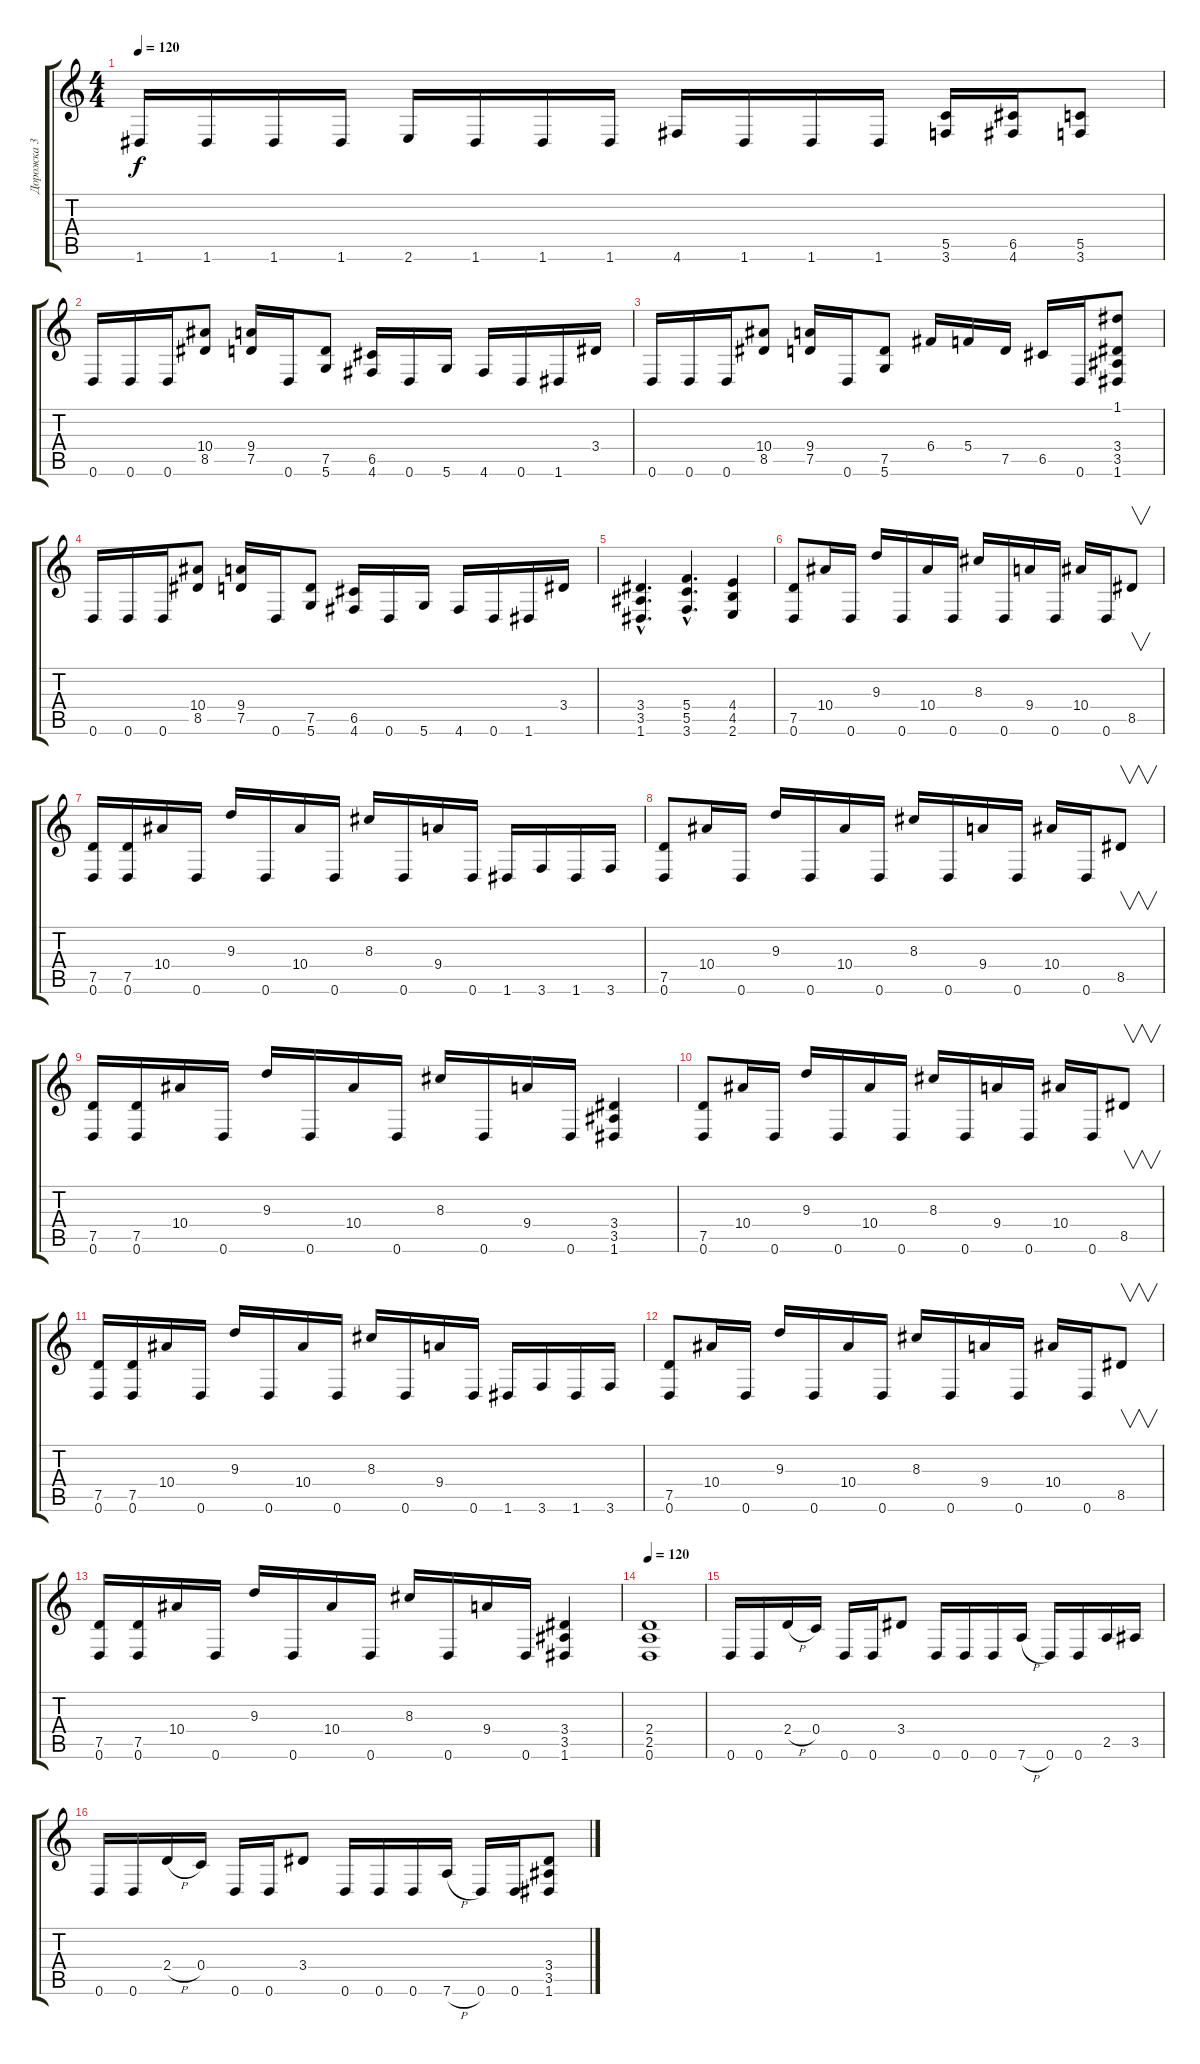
\track ("Дорожка 3" "Дорожка 3") {instrument overdrivenguitar}
\staff {score tabs}
\tuning (D4 A3 F3 C3 G2 D2) {hide}
\ts (4 4)
\tempo 120
\clef g2
\ks c
1.6.16{dy f} 1.6.16 1.6.16 1.6.16 2.6.16 1.6.16 1.6.16 1.6.16 4.6.16 1.6.16 1.6.16 1.6.16 (5.5 3.6).16 (6.5 4.6).16 (5.5 3.6).8 |
0.6.16 0.6.16 0.6.16 (10.4 8.5).8 (9.4 7.5).16 0.6.16 (7.5 5.6).8 (6.5 4.6).16 0.6.16 5.6.16 4.6.16 0.6.16 1.6.16 3.4.16 |
0.6.16 0.6.16 0.6.16 (10.4 8.5).8 (9.4 7.5).16 0.6.16 (7.5 5.6).8 6.4.16 5.4.16 7.5.16 6.5.16 0.6.16 (1.1 3.4 3.5 1.6).8 |
0.6.16 0.6.16 0.6.16 (10.4 8.5).8 (9.4 7.5).16 0.6.16 (7.5 5.6).8 (6.5 4.6).16 0.6.16 5.6.16 4.6.16 0.6.16 1.6.16 3.4.16 |
(3.4{hac} 3.5{hac} 1.6{hac}).4{d} (5.4{hac} 5.5{hac} 3.6{hac}).4{d} (4.4 4.5 2.6).4 |
(7.5 0.6).8 10.4.16 0.6.16 9.3.16 0.6.16 10.4.16 0.6.16 8.3.16 0.6.16 9.4.16 0.6.16 10.4.16 0.6.16 8.5.8{v} |
(7.5 0.6).16 (7.5 0.6).16 10.4.16 0.6.16 9.3.16 0.6.16 10.4.16 0.6.16 8.3.16 0.6.16 9.4.16 0.6.16 1.6.16 3.6.16 1.6.16 3.6.16 |
(7.5 0.6).8 10.4.16 0.6.16 9.3.16 0.6.16 10.4.16 0.6.16 8.3.16 0.6.16 9.4.16 0.6.16 10.4.16 0.6.16 8.5.8{v} |
(7.5 0.6).16 (7.5 0.6).16 10.4.16 0.6.16 9.3.16 0.6.16 10.4.16 0.6.16 8.3.16 0.6.16 9.4.16 0.6.16 (3.4 3.5 1.6).4 |
(7.5 0.6).8 10.4.16 0.6.16 9.3.16 0.6.16 10.4.16 0.6.16 8.3.16 0.6.16 9.4.16 0.6.16 10.4.16 0.6.16 8.5.8{v} |
(7.5 0.6).16 (7.5 0.6).16 10.4.16 0.6.16 9.3.16 0.6.16 10.4.16 0.6.16 8.3.16 0.6.16 9.4.16 0.6.16 1.6.16 3.6.16 1.6.16 3.6.16 |
(7.5 0.6).8 10.4.16 0.6.16 9.3.16 0.6.16 10.4.16 0.6.16 8.3.16 0.6.16 9.4.16 0.6.16 10.4.16 0.6.16 8.5.8{v} |
(7.5 0.6).16 (7.5 0.6).16 10.4.16 0.6.16 9.3.16 0.6.16 10.4.16 0.6.16 8.3.16 0.6.16 9.4.16 0.6.16 (3.4 3.5 1.6).4 |
\tempo 120
(2.4 2.5 0.6).1 |
0.6.16 0.6.16 2.4{h}.16 0.4.16 0.6.16 0.6.16 3.4.8 0.6.16 0.6.16 0.6.16 7.6{h}.16 0.6.16 0.6.16 2.5.16 3.5.16 |
0.6.16 0.6.16 2.4{h}.16 0.4.16 0.6.16 0.6.16 3.4.8 0.6.16 0.6.16 0.6.16 7.6{h}.16 0.6.16 0.6.16 (3.4 3.5 1.6).8
